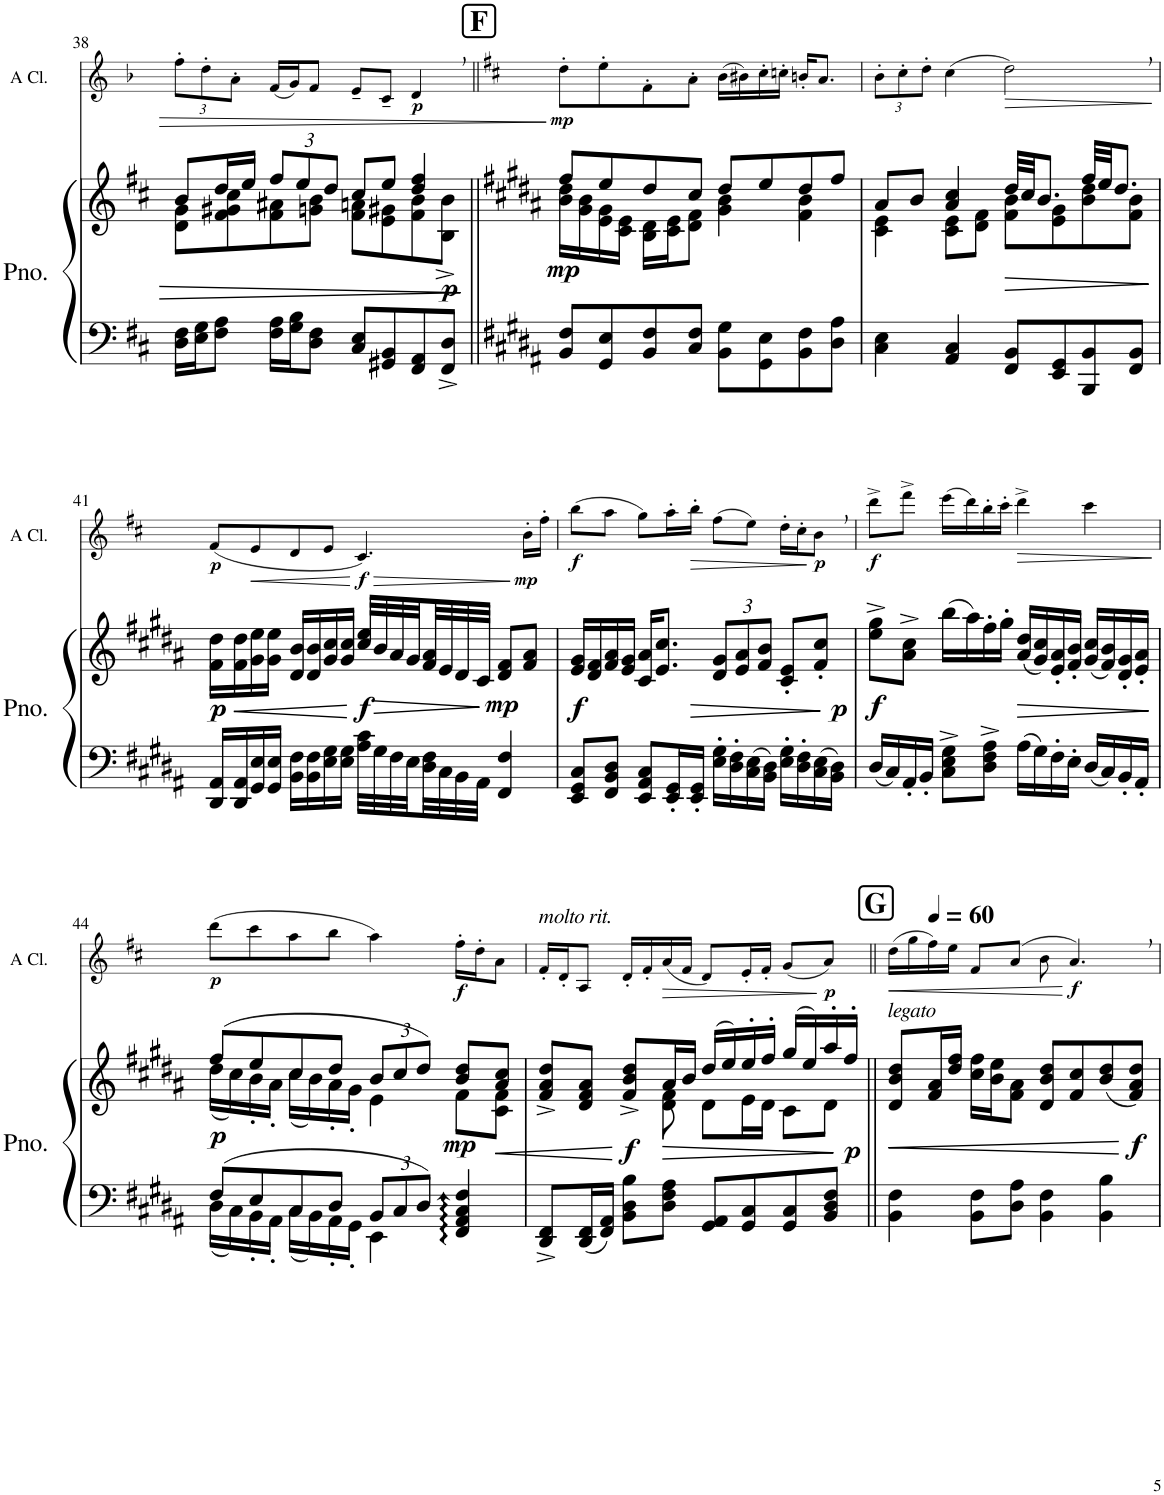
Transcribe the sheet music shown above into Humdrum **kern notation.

**kern	**kern	**dynam	**kern	**dynam
*part2	*part2	*part2	*part1	*part1
*staff3	*staff2	*staff2/3	*staff1	*staff1
*I"Piano	*	*	*I"A Clarinet	*
*I'Pno.	*	*	*I'A Cl.	*
!!LO:PB:g=z
*clefF4	*clefG2	*	*clefG2	*
*	*	*	*Trd2c3	*
*k[f#c#]	*k[f#c#]	*	*k[b-]	*
*M4/4	*M4/4	*	*M4/4	*
=38	=38	=38	=38	=38
*	*^	*	*	*
*	*	*	*	*Xbrackettup	*
16D\ 16F#\LL	8b/L	8d\ 8g\L	.	12ff'\L	.
16E\ 16G\J	.	.	.	.	.
.	.	.	.	12dd'\	.
8F#\ 8A\J	16dd/L	8f#\ 8g#X\ 8cc#\	.	.	.
.	.	.	.	12a'\J	.
.	16ee/JJ	.	.	.	.
*	*Xbrackettup	*	*	*	*
16F#\ 16A\LL	12ff#/L	8f#\ 8a#X\	.	(16f/LL	.
16G\ 16B\J	.	.	.	16g/J)	.
.	12ee/	.	.	.	.
8D\ 8F#\J	.	8gn\ 8b\J	.	8f/J	.
.	12dd/J	.	.	.	.
8C#/ 8E/L	8cc#/L	8f#\ 8an\L	.	8e~/L	.
8GG#X/ 8BB/	8ee/J	8e\ 8g#X\	.	8c~/J	.
!	!	!	!	!	!LO:DY:b
8FF#/ 8AA/	4dd/ 4ff#/	8f#\ 8b\	.	4d,/	p
!	!	!	!LO:DY:b	!	!
8FF#/^ 8D/^J	.	8B\^ 8b\^J	p	.	.
!!LO:REH:place=s1:a:B:cj:fs=14:t=F
=39||	=39||	=39||	=39||	=39||	=39||
*k[f#c#g#d#a#]	*k[f#c#g#d#a#]	*	*	*k[f#c#]	*
!	!	!	!LO:DY:b	!	!LO:DY:b
8BB/ 8F#/L	8ff#/L	16b\ 16dd#\LL	mp	8dd'\L	mp
.	.	16g#\ 16b\	.	.	.
8GG#/ 8E/	8ee/	16e\ 16g#\	.	8ee'\	.
.	.	16c#\ 16e\JJ	.	.	.
8BB/ 8F#/	8dd#/	16B\ 16d#\LL	.	8f#'\	.
.	.	16c#\ 16e\J	.	.	.
8C#/ 8F#/J	8cc#/J	8d#\ 8f#\J	.	8a'\J	.
8BB\ 8G#\L	8dd#/L	4g#\ 4b\	.	(16b\LL	.
.	.	.	.	16b#X\)	.
8GG#\ 8E\	8ee/	.	.	16cc#'\	.
.	.	.	.	16ccn'\JJ	.
8BB\ 8F#\	8dd#/	4f#\ 4b\	.	16bn'/KL	.
.	.	.	.	8.a/J	.
8D#\ 8A#\J	8ff#/J	.	.	.	.
=40	=40	=40	=40	=40	=40
4C#\ 4E\	8a#/L	4c#\ 4e\	.	12b'\L	.
.	.	.	.	12cc#'\	.
.	8b/J	.	.	.	.
.	.	.	.	12dd'\J	.
4AA#/ 4C#/	4a#/ 4cc#/	8c#\ 8e\L	.	(4cc#\	.
.	.	8d#\ 8f#\J	.	.	.
!	!	!	!LO:HP:b	!	!LO:HP:b
8FF#/ 8BB/L	32dd#/LLL	8f#\ 8b\L	>	2dd,\)	>
.	32cc#/JJ	.	.	.	.
.	8.b/J	.	.	.	.
8EE/ 8GG#/	.	8e\ 8g#\	.	.	.
8BBB/ 8BB/	32ff#/LLL	8b\ 8dd#\	.	.	.
.	32ee/JJ	.	.	.	.
.	8.dd#/J	.	.	.	.
8FF#/ 8BB/J	.	8f#\ 8b\J	.	.	.
*	*v	*v	*	*	*
.	.	.	.	]
!!LO:LB:g=z
=41	=41	=41	=41	=41
!	!	!LO:DY:b	!	!LO:DY:b
16DD#/ 16AA#/LL	16f#\ 16dd#\LL	p	(8f#/L	p
!	!	!LO:HP:b	!	!
16DD#/ 16AA#/	16f#\ 16dd#\	<	.	.
!	!	!	!	!LO:HP:b
16GG#/ 16E/	16g#\ 16ee\	.	8e/	<
16GG#/ 16E/JJ	16g#\ 16ee\JJ	.	.	.
16BB\ 16F#\LL	16d#/ 16b/LL	.	8d/	.
16BB\ 16F#\	16d#/ 16b/	.	.	.
16E\ 16G#\	16g#/ 16cc#/	.	8e/J	.
16E\ 16G#\JJ	16g#/ 16cc#/JJ	.	.	.
!	!	!LO:DY:n=1:b	!	!LO:HP:n=1:b
!	!	!	!	!LO:DY:n=1:b
32A#\ 32c#\LLL	32cc#/ 32ee/LLL	] f	4.c#/)	[ > f
!	!	!LO:HP:b	!	!
32G#\	32b/	>	.	.
32F#\	32a#/	.	.	.
32E\	32g#/	.	.	.
32D#\ 32F#\	32f#/ 32a#/	.	.	.
32C#\	32e/	.	.	.
32BB\	32d#/	.	.	.
32AA#\JJJ	32c#/JJJ	.	.	.
!	!	!LO:DY:n=2:b	!	!
4FF#/ 4F#/	8d#/ 8f#/L	[ mp	.	.
!	!	!	!	!LO:DY:n=2:b
.	8f#/ 8a#/J	.	16b'\LL	] mp
.	.	.	16ff#'\JJ	.
=42	=42	=42	=42	=42
!	!	!LO:DY:b	!	!LO:DY:b
8EE/ 8GG#/ 8C#/L	16e/ 16g#/LL	f	(8bb\L	f
.	16d#/ 16f#/	.	.	.
8FF#/ 8BB/ 8D#/J	16f#/ 16a#/	.	8aa\J	.
.	16e/ 16g#/JJ	.	.	.
8EE/ 8AA#/ 8C#/L	16c#/ 16a#/KL	.	8gg\L)	.
.	8.e/ 8.cc#/J	.	.	.
16EE/' 16GG#/'L	.	.	16aa'\L	.
!	!	!LO:HP:b=2	!	!LO:HP:b
16EE/' 16GG#/'JJ	.	>	16bb'\JJ	>
16E\' 16G#\'LL	12d#/ 12g#/L	.	(8ff#\L	.
16D#\' 16F#\'	.	.	.	.
.	12e/ 12a#/	.	.	.
16C#\ 16E\	.	.	8ee\J)	.
.	12f#/ 12b/J	.	.	.
16BB\ 16D#\JJ	.	.	.	.
16E\' 16G#\'LL	8c#/' 8e/'L	.	16dd'\LL	.
16D#\' 16F#\'	.	.	16cc#'\J	.
!	!	!	!	!LO:DY:n=1:b
16C#\ 16E\	8f#/' 8cc#/'J	.	8b,\J	] p
!	!	!LO:DY:n=1:a=2	!	!
16BB\ 16D#\JJ	.	] p	.	.
=43	=43	=43	=43	=43
!	!	!LO:DY:b	!	!LO:DY:b
16D#/LL	8ee\^ 8gg#\^L	f	8ddd^\L	f
16C#/	.	.	.	.
16AA#'/	8a#\^ 8cc#\^J	.	8fff#^\J	.
16BB'/JJ	.	.	.	.
8C#\^ 8E\^ 8G#\^L	(16bb\LL	.	(16eee\LL	.
.	16aa#\)	.	16ddd\)	.
8D#\^ 8F#\^ 8A#\^J	16ff#'\	.	16bb'\	.
.	16gg#'\JJ	.	16ccc#'\JJ	.
!	!	!LO:HP:b	!	!LO:HP:b
16A#\LL	(16a#/ 16dd#/LL	>	4ddd^\	>
16G#\	16g#/ 16cc#/)	.	.	.
16F#'\	16e/' 16a#/'	.	.	.
16E'\JJ	16f#/' 16b/'JJ	.	.	.
16D#/LL	(16g#/ 16cc#/LL	.	4ccc#\	.
16C#/	16f#/ 16b/)	.	.	.
16BB'/	16d#/' 16g#/'	.	.	.
16AA#'/JJ	16e/' 16a#/'JJ	.	.	.
.	.	]	.	]
!!LO:LB:g=z
=44	=44	=44	=44	=44
*^	*^	*	*	*
!	!	!	!	!LO:DY:b	!	!LO:DY:b
8F#/L	16D#\LL	(8ff#/L	(16dd#\LL	p	(8ddd\L	p
.	16C#\	.	16cc#\)	.	.	.
8E/	16BB'\	8ee/	16b'\	.	8ccc#\	.
.	16AA#'\JJ	.	16a#'\JJ	.	.	.
8C#/	16C#\LL	8cc#/	(16cc#\LL	.	8aa\	.
.	16BB\	.	16b\)	.	.	.
8D#/J	16AA#'\	8dd#/J	16a#'\	.	8bb\J	.
.	16GG#'\JJ	.	16g#'\JJ	.	.	.
*Xbrackettup	*	*	*	*	*	*
12BB/L	4EE\	12b/L	4e\	.	4aa\)	.
12C#/	.	12cc#/	.	.	.	.
12D#/J	.	12dd#/J)	.	.	.	.
!	!	!	!	!LO:DY:b	!	!LO:DY:b
4FF#/ 4AA#/ 4C#/ 4F#/	4ryy	8b/ 8dd#/L	8f#\L	mp	16ff#'\LL	f
.	.	.	.	.	16dd'\J	.
!	!	!	!	!LO:HP:b	!	!
.	.	8a#/ 8cc#/J	8c#\ 8f#\J	<	8a\J	.
*v	*v	*	*	*	*	*
=45	=45	=45	=45	=45	=45
!	!	!	!	!LO:TX:a:i:t=molto rit.	!
8DD#/^ 8FF#/^L	8f#/^ 8a#/^ 8dd#/^L	4.ryy	.	16f#'/LL	.
.	.	.	.	16d'/J	.
16DD#/ 16FF#/L	8d#/ 8f#/ 8a#/J	.	.	8A/J	.
16FF#/ 16AA#/JJ	.	.	.	.	.
!	!	!	!LO:DY:n=1:b	!	!
8BB\ 8D#\ 8B\L	8f#/^ 8b/^ 8dd#/^L	.	] f	16d'/LL	.
.	.	.	.	16f#'/	.
!	!	!	!LO:HP:b	!	!LO:HP:b
8D#\ 8F#\ 8A#\J	16a#/L	8d#\ 8f#\	>	(16a/	>
.	16b/JJ	.	.	16f#/JJ	.
8GG#/ 8AA#/L	(16dd#/LL	8d#\L	.	8d/L)	.
.	16ee/)	.	.	.	.
8GG#/ 8C#/	16ee'/	16e\L	.	16e'/L	.
.	16ff#'/JJ	16d#\JJ	.	16f#'/JJ	.
8GG#/ 8C#/	(16gg#/LL	8c#\L	.	(8g/L	.
.	16ee/)	.	.	.	.
!	!	!	!	!	!LO:DY:n=1:b
8BB/ 8D#/ 8F#/J	16aa#'/	8d#\J	.	8a/J)	] p
!	!	!	!LO:DY:n=2:b	!	!
.	16ff#'/JJ	.	[ p	.	.
*	*v	*v	*	*	*
=46||	=46||	=46||	=46||	=46||
!!LO:REH:place=s1:a:B:cj:fs=14:t=G
!	!LO:TX:a:i:t=legato	!	!	!
!	!	!	!	!LO:HP:b
4BB\ 4F#\	8d#/ 8b/ 8dd#/L	.	(16dd\LL	<
.	.	.	16gg\	.
*	*	*	*MM60	*
.	16f#/ 16a#/L	.	16ff#\)	.
.	16dd#/ 16ff#/JJ	.	16ee\JJ	.
8BB\ 8F#\L	16cc#\ 16ff#\LL	.	8f#/L	.
.	16b\ 16ee\J	.	.	.
8D#\ 8A#\J	8f#\ 8a#\J	.	(8a/J	.
4BB\ 4F#\	8d#/ 8b/ 8dd#/L	.	8b\	.
!	!	!	!	!LO:DY:n=1:b
.	8f#/ 8cc#/	.	4.a,/)	[ f
4BB\ 4B\	(8b/ 8dd#/	.	.	.
!	!	!LO:DY:n=1:b	!	!
.	8f#/ 8a#/ 8dd#/J)	] f	.	.
=	=	=	=	=
*-	*-	*-	*-	*-
